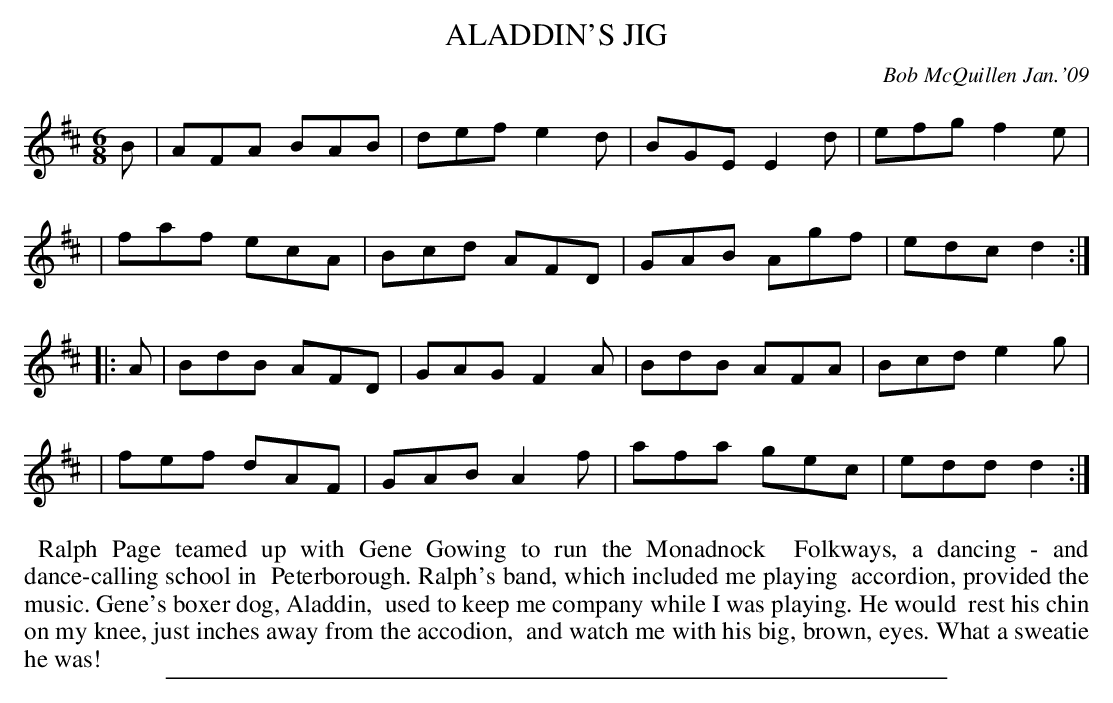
X:1
T: ALADDIN'S JIG
C: Bob McQuillen Jan.'09
M: 6/8
L: 1/8
K: D
B \
| AFA BAB | def e2d | BGE E2d | efg f2e |
| faf ecA | Bcd AFD | GAB Agf | edc d2 :|
|: A \
| BdB AFD | GAG F2A | BdB AFA | Bcd e2g |
| fef dAF | GAB A2f | afa gec | edd d2 :|
